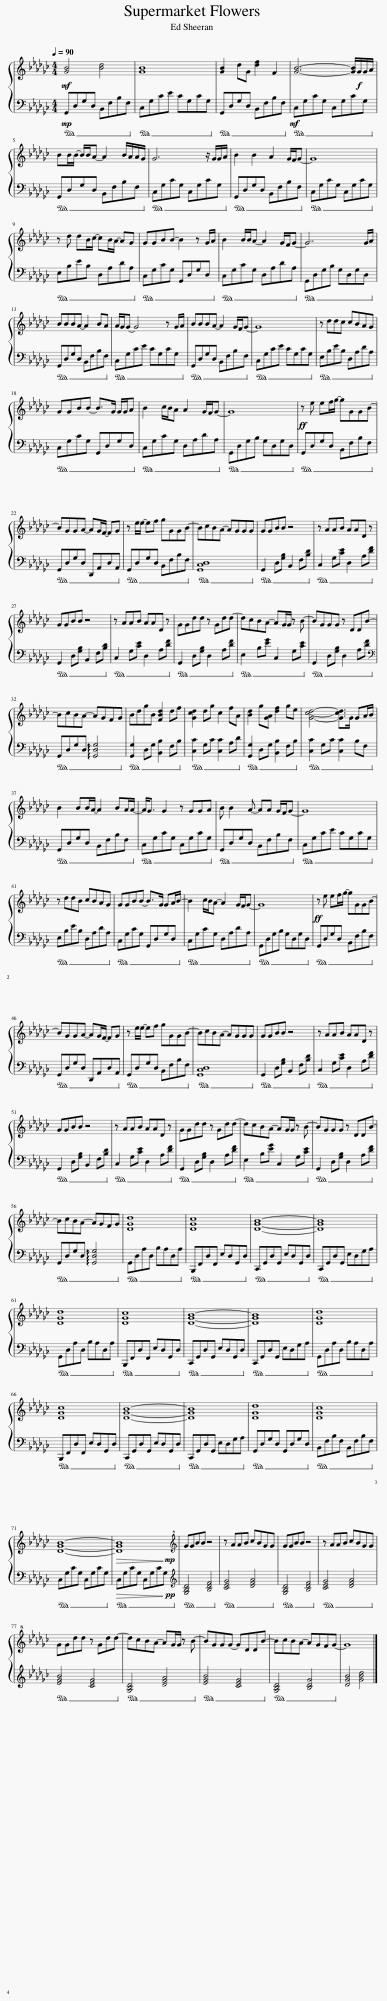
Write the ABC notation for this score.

X:1
%%score { 1 | 2 }
L:1/8
Q:1/4=90
M:4/4
I:linebreak $
K:Gb
V:1 treble
V:2 bass
V:1
!mf! [GB]4 [Bd]4 | [GB]8 | [GB]2 dG [df]2 F2 | [GB]6- [GB]/!f!G/G/A/ |$ BB/B/- B/B/A- A2 B/A/A/G/ | %5
 G6 z/ G/G/A/ | B2 B2 A2 G/F/G- | G8 |$ z d dB/c/- cB/A/- AG | GGBB- B2 z G/A/ | %10
 B2 B/B/A- A2 G/F/G- | G7 G/A/ |$ BBBA- A2 BA | A/G/G- G4 z G/A/ | BBBA- A2 G/F/G- | %15
 G8 | z ddc cBAG |$ GGBB- B>G G/G/A | B2 c/B/A A2 G/F/G- | G8 | %20
!ff! z e ef/g/- gGGB- |$ BGGA- AG/F/- FG | z e/e/- ef gGGB- | BcBA- AGGG | GGBB z4 | %25
 z AAB AAD z |$ GGBB z4 | z AAB AAD z | GGdd z Gdd- | dcBA- AG/G/ z B- | %30
 BGGG z DDB- |$ BcBA- AGFG | BdgB [FBd]2 df | [Gcd]2 dg c2 fA | [Bd]2 g[GA] [df]2 ge | %35
 [Gcd]4- [Gcd]>G GA/B/ |$ B2 BB/A/- A2 BA/A/- | A<G G2 z GGA | B B2 A- AA G/F/G- | G8 |$ %40
 z ddB cBAG | GGBB- B>G GA/B/- | B2 c/B/A- A2 G/F/G- | G8 |!ff! z e ef/g/- gGGB- |$ %45
 BGGA- AG/F/- FG | z e/e/- ef gGGB- | BcBA- AGGG | GGBB z4 | z AAB AAD z |$ %50
 GGBB z4 | z AAB AAD z | GGdd z Gdd- | dcBA- AG/G/ z B- | BGGG z DDB- |$ %55
 BcBA- AGFG | [DGd]8 | [DGc]8 | [DGB]8- | [DGB]8 |$ %60
 [DGd]8 | [DGc]8 | [DGB]8- | [DGB]8 | [DGd]8 |$ %65
 [DGc]8 | [DGB]8- | [DGB]8 | [DGd]8 | [DGc]8 |$ %70
 [DGB]8- |!>(! [DGB]8!>)!!p! |[K:treble+8] GGBB z4 | z AAB cBGG | GGBB z4 | %75
 z AAB cBGG |$ GGdd z Gdd- | dcBA- AG/G/ z B- | BGGG- GDDB- | BcBA- AGFG- | %80
 G8 |] %81
V:2
!mp!!ped! G,,D,G,D, B,,F,B,F,!ped-up! |!ped! C,G,CE CG,CG,!ped-up! |!ped! G,,D,G,D, B,,F,B,F,!ped-up! |!mf!!ped! C,G,CG, C,G,CG,!ped-up! |$!ped! G,,D,G,D, B,,F,B,F,!ped-up! | %5
!ped! C,G,CG, C,G,CG,!ped-up! |!ped! G,,D,G,D, B,,F,B,F,!ped-up! |!ped! C,G,CG, C,G,CG,!ped-up! |$!ped! E,B,EB, D,A,DA,!ped-up! |!ped! C,G,CG, G,,D,G,D,!ped-up! | %10
!ped! C,G,CG, D,A,DA,!ped-up! |!ped! G,,D,G,B, G,D,G,D,!ped-up! |$!ped! G,,D,G,D, B,,F,B,F,!ped-up! |!ped! C,G,CE CG,CG,!ped-up! |!ped! G,,D,G,D, B,,F,B,F,!ped-up! | %15
!ped! C,G,CE CG,CG,!ped-up! |!ped! E,B,EB, D,A,DA,!ped-up! |$!ped! C,G,CG, G,,D,G,D,!ped-up! |!ped! C,G,CG, D,A,DA,!ped-up! |!ped! G,,D,G,B, G,D,G,D,!ped-up! | %20
!ped! G,,D,G,D, B,,F,B,F,!ped-up! |$!ped! G,,D,G,D, D,,A,,D,A,,!ped-up! |!ped! G,,D,G,D, B,,F,B,F,!ped-up! |!ped! [G,,C,D,]8!ped-up! |!ped! G,,2 D,[G,B,] B,,2 F,[B,D]!ped-up! | %25
!ped! C,2 G,[CE] D,2 A,[DF]!ped-up! |$!ped! G,,2 D,[G,B,] B,,2 F,[B,D]!ped-up! |!ped! C,2 G,[CE] D,2 A,[DF]!ped-up! |!ped! G,,2 D,[G,B,] D,2 A,[DF]!ped-up! |!ped! E,2 B,[EG] C,2 G,[CE]!ped-up! | %30
!ped! G,,2 D,[G,B,] D,2 A,[DF]!ped-up! |$[K:bass]!ped! G,,D,G,D, !arpeggio![G,,D,G,]4!ped-up! |!ped! [G,,G,]2 D,G, [B,,B,]2 F,B,!ped-up! |!ped! [C,C]2 G,C [C,C]2 A,D!ped-up! |!ped! [G,,G,]2 D,G, [B,,B,]2 F,B,!ped-up! | %35
!ped! [C,C]2 G,C [C,C]2 B,F,!ped-up! |$!ped! G,,D,G,D, B,,F,B,F,!ped-up! |!ped! C,G,CG, C,G,CG,!ped-up! |!ped! G,,D,G,D, B,,F,B,F,!ped-up! |!ped! C,G,CE CG,CG,!ped-up! |$ %40
!ped! E,B,EB, D,A,DA,!ped-up! |!ped! C,G,CG, G,,D,G,D,!ped-up! |!ped! C,G,CG, D,A,DA,!ped-up! |!ped! G,,D,G,B, G,D,G,D,!ped-up! |!ped! G,,D,G,D, B,,F,B,F,!ped-up! |$ %45
!ped! G,,D,G,D, D,,A,,D,A,,!ped-up! |!ped! G,,D,G,D, B,,F,B,F,!ped-up! |!ped! [G,,C,D,]8!ped-up! |!ped! G,,2 D,[G,B,] B,,2 F,[B,D]!ped-up! |!ped! C,2 G,[CE] D,2 A,[DF]!ped-up! |$ %50
!ped! G,,2 D,[G,B,] B,,2 F,[B,D]!ped-up! |!ped! C,2 G,[CE] D,2 A,[DF]!ped-up! |!ped! G,,2 D,[G,B,] D,2 A,[DF]!ped-up! |!ped! E,2 B,[EG] C,2 G,[CE]!ped-up! |!ped! G,,2 D,[G,B,] D,2 A,[DF]!ped-up! |$ %55
!ped! G,,D,G,D, !arpeggio![G,,D,G,]4!ped-up! |!ped! G,,D,A,D, B,A,D,A,!ped-up! |!ped! B,,,F,,D,F,, E,D,G,,D,!ped-up! |!ped! C,,G,,D,G,, E,D,G,,D,!ped-up! |!ped! C,,G,,D,G,, E,D,G,A,!ped-up! |$ %60
!ped! G,,D,A,D, B,A,D,A,!ped-up! |!ped! B,,,F,,D,F,, E,D,G,,D,!ped-up! |!ped! C,,G,,D,G,, E,D,G,,D,!ped-up! |!ped! C,,G,,D,G,, E,D,G,A,!ped-up! |!ped! G,,D,A,D, B,A,D,A,!ped-up! |$ %65
!ped! B,,,F,,D,F,, E,D,G,,D,!ped-up! |!ped! C,,G,,D,G,, E,D,G,,D,!ped-up! |!ped! C,,G,,D,G,, E,D,G,A,!ped-up! |!ped! G,,D,G,D, G,,D,G,D,!ped-up! |!ped! B,,F,B,F, B,,F,B,F,!ped-up! |$ %70
!ped! C,G,CG, C,G,CG,!ped-up! |!>(!!ped! C,G,CG, C,G,CG,!>)!!pp!!ped-up! |[K:treble]!ped! [G,B,D]4 [B,DF]4!ped-up! |!ped! [CEG]4 [DFA]4!ped-up! |!ped! [G,B,D]4 [B,DF]4!ped-up! | %75
!ped! [CEG]4 [DFA]4!ped-up! |$!ped! [EGB]4 [CEG]4!ped-up! |!ped! [G,B,D]4 [DFA]4!ped-up! |!ped! [EGB]4 [CEG]4!ped-up! |!ped! [G,B,D]4 [B,DG]4!ped-up! | %80
 [DGB]4 [GBd]4 |] %81
